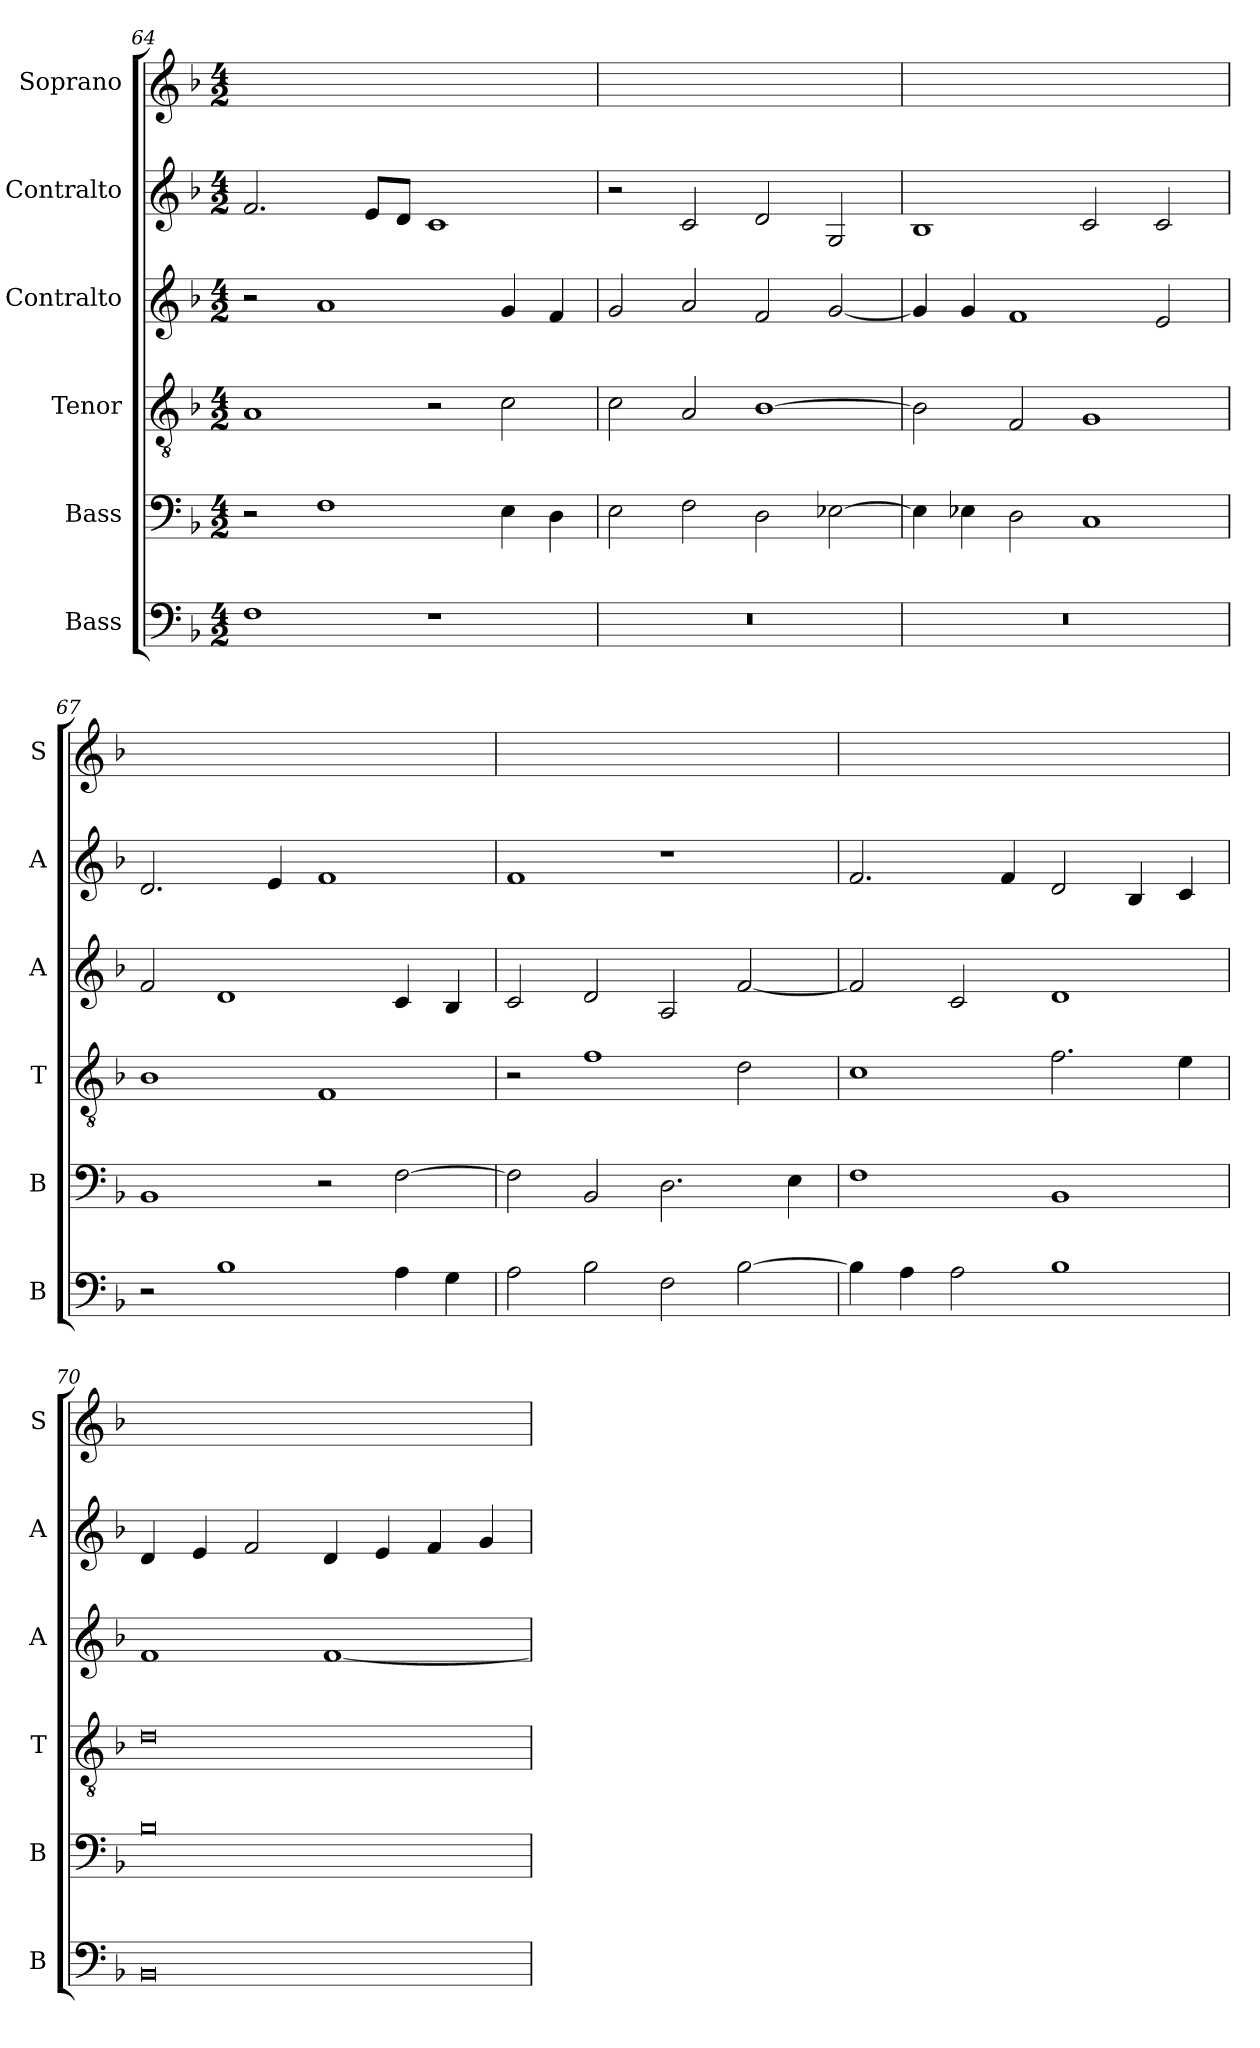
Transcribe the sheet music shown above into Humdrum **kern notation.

**kern	**kern	**kern	**kern	**kern	**kern
*part6	*part5	*part4	*part3	*part2	*part1
*staff6	*staff5	*staff4	*staff3	*staff2	*staff1
*I"Bass	*I"Bass	*I"Tenor	*I"Contralto	*I"Contralto	*I"Soprano
*I'B	*I'B	*I'T	*I'A	*I'A	*I'S
*clefF4	*clefF4	*clefGv2	*clefG2	*clefG2	*clefG2
*k[b-]	*k[b-]	*k[b-]	*k[b-]	*k[b-]	*k[b-]
*F:ion	*F:ion	*F:ion	*F:ion	*F:ion	*F:ion
*M4/2	*M4/2	*M4/2	*M4/2	*M4/2	*M4/2
=64	=64	=64	=64	=64	=64
1F	2r	1A	2r	2.f	0ryy
.	1F	.	1a	.	.
.	.	.	.	8e/L	.
.	.	.	.	8d/J	.
1r	.	2r	.	1c	.
.	4E	2c	4g	.	.
.	4D	.	4f	.	.
=65	=65	=65	=65	=65	=65
0r	2E	2c	2g	2r	0ryy
.	2F	2A	2a	2c	.
.	2D	[1B-	2f	2d	.
.	[2E-X	.	[2g	2G	.
=66	=66	=66	=66	=66	=66
0r	4E-]	2B-]	4g]	1B-	0ryy
.	4E-X	.	4g	.	.
.	2D	2F	1f	.	.
.	1C	1G	.	2c	.
.	.	.	2e	2c	.
=67	=67	=67	=67	=67	=67
2r	1BB-	1B-	2f	2.d	0ryy
1B-	.	.	1d	.	.
.	.	.	.	4e	.
.	2r	1F	.	1f	.
4A	[2F	.	4c	.	.
4G	.	.	4B-	.	.
=68	=68	=68	=68	=68	=68
2A	2F]	2r	2c	1f	0ryy
2B-	2BB-	1f	2d	.	.
2F	2.D	.	2A	1r	.
[2B-	.	2d	[2f	.	.
.	4E	.	.	.	.
=69	=69	=69	=69	=69	=69
4B-]	1F	1c	2f]	2.f	0ryy
4A	.	.	.	.	.
2A	.	.	2c	.	.
.	.	.	.	4f	.
1B-	1BB-	2.f	1d	2d	.
.	.	.	.	4B-	.
.	.	4e	.	4c	.
=70	=70	=70	=70	=70	=70
0BB-	0B-	0d	1f	4d	0ryy
.	.	.	.	4e	.
.	.	.	.	2f	.
.	.	.	[1f	4d	.
.	.	.	.	4e	.
.	.	.	.	4f	.
.	.	.	.	4g	.
=	=	=	=	=	=
*-	*-	*-	*-	*-	*-
